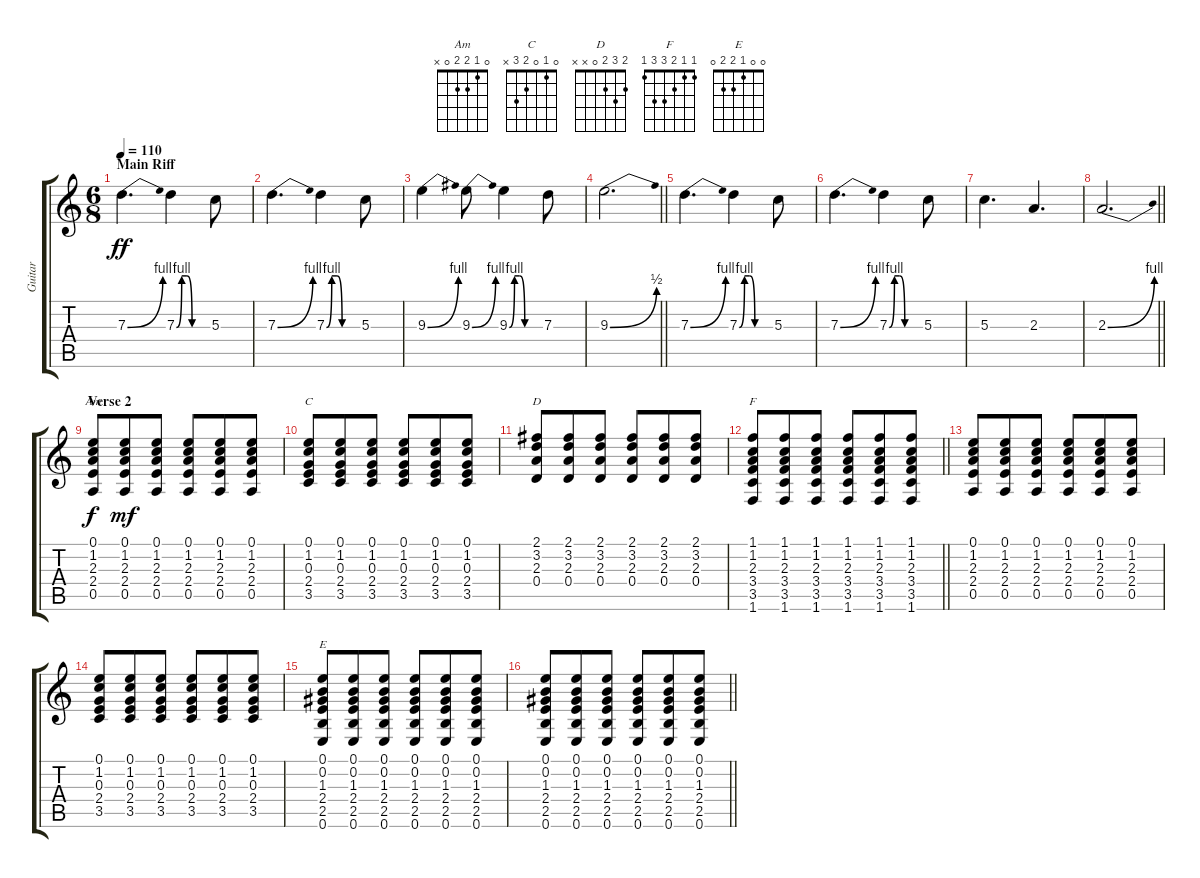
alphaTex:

\track ("Guitar" "Guitar") {instrument overdrivenguitar}
\staff {score tabs}
\tuning (E4 B3 G3 D3 A2 E2) {hide}
\chord ("Am" 0 1 2 2 0 x)
\chord ("C" 0 1 0 2 3 x)
\chord ("D" 2 3 2 0 x x)
\chord ("F" 1 1 2 3 3 1)
\chord ("E" 0 0 1 2 2 0)
\ts (6 8)
\section ("" "Main Riff")
\tempo 110
\clef g2
\ks c
7.3{be (bend 0 0 60 4)}.4{d dy ff} 7.3{be (custom 0 0 10 4 20 4 30 0 60 0)}.4 5.3.8 |
7.3{be (bend 0 0 60 4)}.4{d} 7.3{be (custom 0 0 10 4 20 4 30 0 60 0)}.4 5.3.8 |
9.3{be (bend 0 0 60 4)}.4 9.3{be (bend 0 0 60 4)}.8 9.3{be (custom 0 0 10 4 20 4 30 0 60 0)}.4 7.3.8 |
\barLineRight lightlight
9.3{be (bend 0 0 60 2)}.2{d} |
\section ("" "")
7.3{be (bend 0 0 60 4)}.4{d} 7.3{be (custom 0 0 10 4 20 4 30 0 60 0)}.4 5.3.8 |
7.3{be (bend 0 0 60 4)}.4{d} 7.3{be (custom 0 0 10 4 20 4 30 0 60 0)}.4 5.3.8 |
5.3.4{d} 2.3.4{d} |
\barLineRight lightlight
2.3{be (bend 0 0 60 4)}.2{d} |
\section ("" "Verse 2")
(0.1 1.2 2.3 2.4 0.5).8{ch "Am" dy f} (0.1 1.2 2.3 2.4 0.5).8{dy mf} (0.1 1.2 2.3 2.4 0.5).8 (0.1 1.2 2.3 2.4 0.5).8 (0.1 1.2 2.3 2.4 0.5).8 (0.1 1.2 2.3 2.4 0.5).8 |
(0.1 1.2 0.3 2.4 3.5).8{ch "C"} (0.1 1.2 0.3 2.4 3.5).8 (0.1 1.2 0.3 2.4 3.5).8 (0.1 1.2 0.3 2.4 3.5).8 (0.1 1.2 0.3 2.4 3.5).8 (0.1 1.2 0.3 2.4 3.5).8 |
(2.1 3.2 2.3 0.4).8{ch "D"} (2.1 3.2 2.3 0.4).8 (2.1 3.2 2.3 0.4).8 (2.1 3.2 2.3 0.4).8 (2.1 3.2 2.3 0.4).8 (2.1 3.2 2.3 0.4).8 |
\barLineRight lightlight
(1.1 1.2 2.3 3.4 3.5 1.6).8{ch "F"} (1.1 1.2 2.3 3.4 3.5 1.6).8 (1.1 1.2 2.3 3.4 3.5 1.6).8 (1.1 1.2 2.3 3.4 3.5 1.6).8 (1.1 1.2 2.3 3.4 3.5 1.6).8 (1.1 1.2 2.3 3.4 3.5 1.6).8 |
\section ("" "")
(0.1 1.2 2.3 2.4 0.5).8 (0.1 1.2 2.3 2.4 0.5).8 (0.1 1.2 2.3 2.4 0.5).8 (0.1 1.2 2.3 2.4 0.5).8 (0.1 1.2 2.3 2.4 0.5).8 (0.1 1.2 2.3 2.4 0.5).8 |
(0.1 1.2 0.3 2.4 3.5).8 (0.1 1.2 0.3 2.4 3.5).8 (0.1 1.2 0.3 2.4 3.5).8 (0.1 1.2 0.3 2.4 3.5).8 (0.1 1.2 0.3 2.4 3.5).8 (0.1 1.2 0.3 2.4 3.5).8 |
(0.1 0.2 1.3 2.4 2.5 0.6).8{ch "E"} (0.1 0.2 1.3 2.4 2.5 0.6).8 (0.1 0.2 1.3 2.4 2.5 0.6).8 (0.1 0.2 1.3 2.4 2.5 0.6).8 (0.1 0.2 1.3 2.4 2.5 0.6).8 (0.1 0.2 1.3 2.4 2.5 0.6).8 |
\barLineRight lightlight
(0.1 0.2 1.3 2.4 2.5 0.6).8 (0.1 0.2 1.3 2.4 2.5 0.6).8 (0.1 0.2 1.3 2.4 2.5 0.6).8 (0.1 0.2 1.3 2.4 2.5 0.6).8 (0.1 0.2 1.3 2.4 2.5 0.6).8 (0.1 0.2 1.3 2.4 2.5 0.6).8
